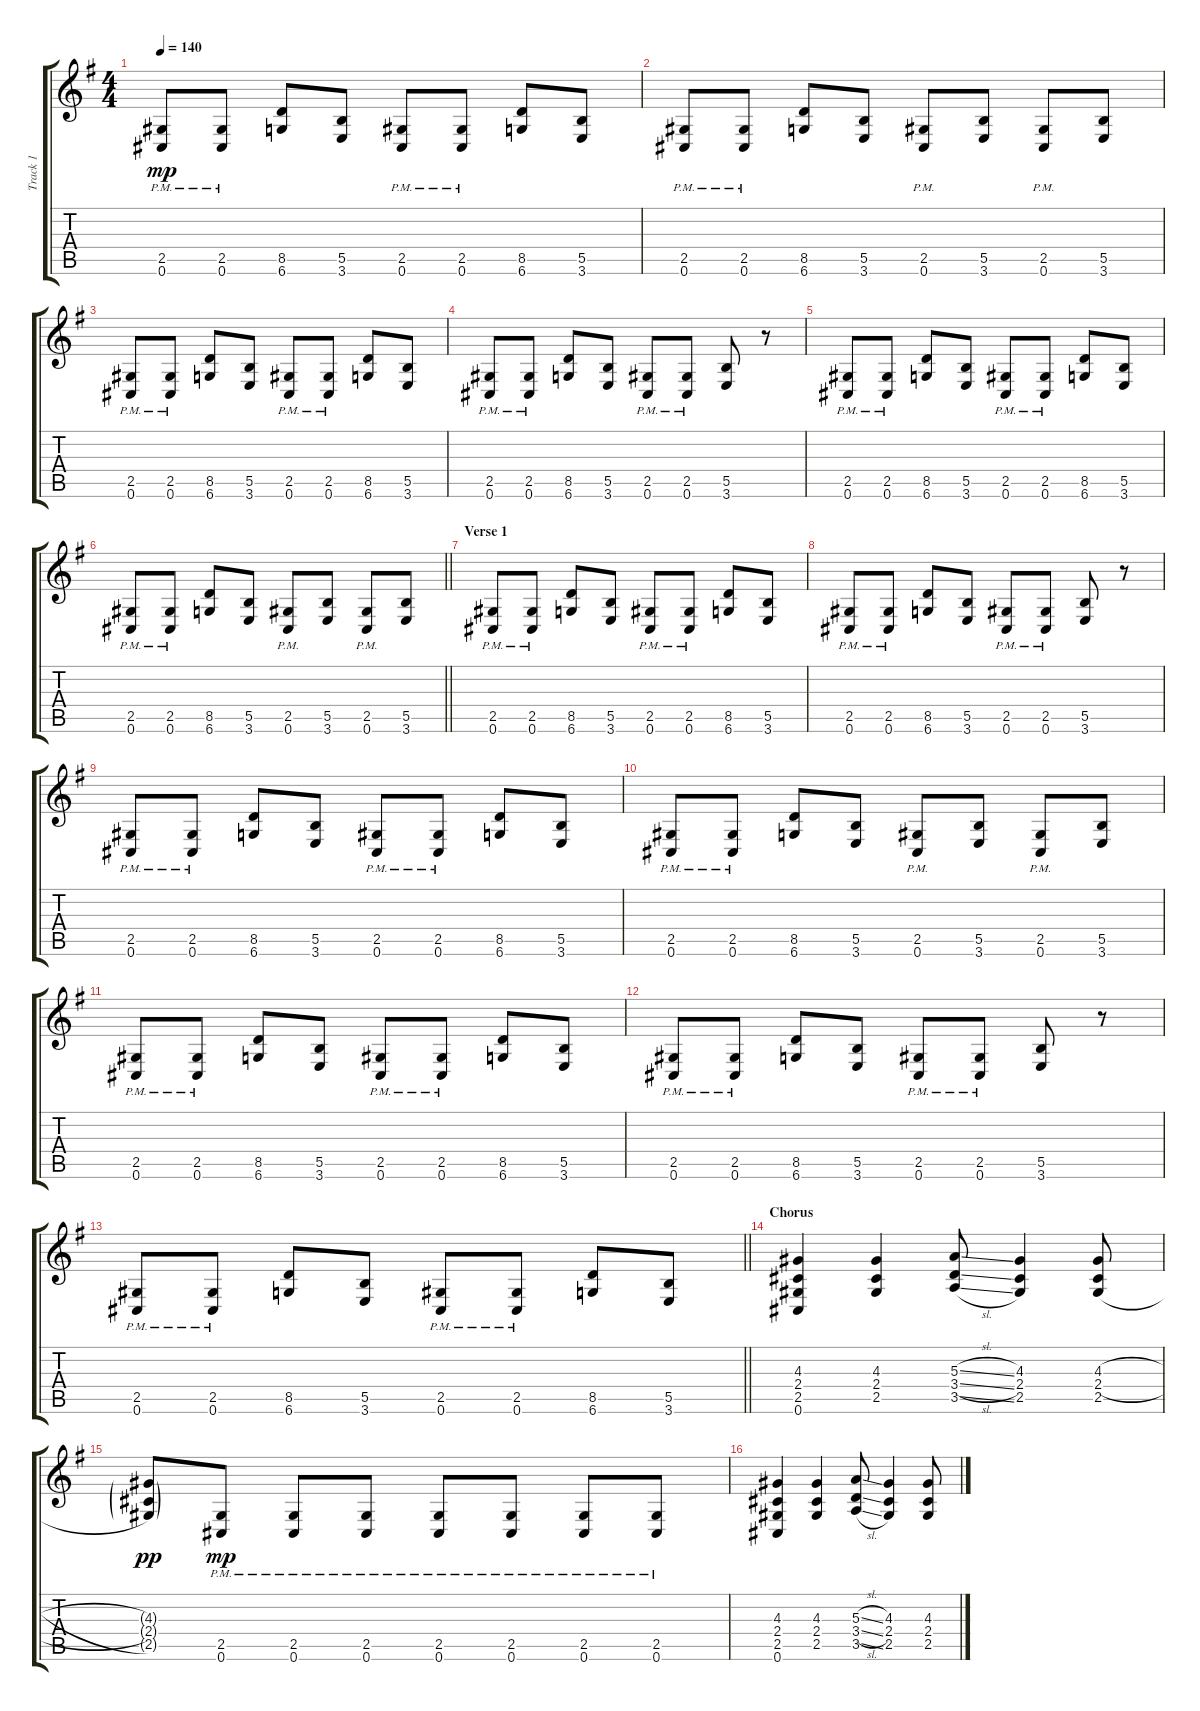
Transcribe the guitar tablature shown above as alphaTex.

\track ("Track 1" "Track 1") {instrument distortionguitar}
\staff {score tabs}
\tuning (Db4 Ab3 E3 B2 Gb2 Db2) {hide}
\ts (4 4)
\tempo 140
\clef g2
\ks g
(2.5{pm} 0.6{pm}).8{dy mp} (2.5{pm} 0.6{pm}).8 (8.5 6.6).8 (5.5 3.6).8 (2.5{pm} 0.6{pm}).8 (2.5{pm} 0.6{pm}).8 (8.5 6.6).8 (5.5 3.6).8 |
(2.5{pm} 0.6{pm}).8 (2.5{pm} 0.6{pm}).8 (8.5 6.6).8 (5.5 3.6).8 (2.5{pm} 0.6{pm}).8 (5.5 3.6).8 (2.5{pm} 0.6{pm}).8 (5.5 3.6).8 |
(2.5{pm} 0.6{pm}).8 (2.5{pm} 0.6{pm}).8 (8.5 6.6).8 (5.5 3.6).8 (2.5{pm} 0.6{pm}).8 (2.5{pm} 0.6{pm}).8 (8.5 6.6).8 (5.5 3.6).8 |
(2.5{pm} 0.6{pm}).8 (2.5{pm} 0.6{pm}).8 (8.5 6.6).8 (5.5 3.6).8 (2.5{pm} 0.6{pm}).8 (2.5{pm} 0.6{pm}).8 (5.5 3.6).8 r.8 |
(2.5{pm} 0.6{pm}).8 (2.5{pm} 0.6{pm}).8 (8.5 6.6).8 (5.5 3.6).8 (2.5{pm} 0.6{pm}).8 (2.5{pm} 0.6{pm}).8 (8.5 6.6).8 (5.5 3.6).8 |
\barLineRight lightlight
(2.5{pm} 0.6{pm}).8 (2.5{pm} 0.6{pm}).8 (8.5 6.6).8 (5.5 3.6).8 (2.5{pm} 0.6{pm}).8 (5.5 3.6).8 (2.5{pm} 0.6{pm}).8 (5.5 3.6).8 |
\section ("" "Verse 1")
(2.5{pm} 0.6{pm}).8 (2.5{pm} 0.6{pm}).8 (8.5 6.6).8 (5.5 3.6).8 (2.5{pm} 0.6{pm}).8 (2.5{pm} 0.6{pm}).8 (8.5 6.6).8 (5.5 3.6).8 |
(2.5{pm} 0.6{pm}).8 (2.5{pm} 0.6{pm}).8 (8.5 6.6).8 (5.5 3.6).8 (2.5{pm} 0.6{pm}).8 (2.5{pm} 0.6{pm}).8 (5.5 3.6).8 r.8 |
(2.5{pm} 0.6{pm}).8 (2.5{pm} 0.6{pm}).8 (8.5 6.6).8 (5.5 3.6).8 (2.5{pm} 0.6{pm}).8 (2.5{pm} 0.6{pm}).8 (8.5 6.6).8 (5.5 3.6).8 |
(2.5{pm} 0.6{pm}).8 (2.5{pm} 0.6{pm}).8 (8.5 6.6).8 (5.5 3.6).8 (2.5{pm} 0.6{pm}).8 (5.5 3.6).8 (2.5{pm} 0.6{pm}).8 (5.5 3.6).8 |
(2.5{pm} 0.6{pm}).8 (2.5{pm} 0.6{pm}).8 (8.5 6.6).8 (5.5 3.6).8 (2.5{pm} 0.6{pm}).8 (2.5{pm} 0.6{pm}).8 (8.5 6.6).8 (5.5 3.6).8 |
(2.5{pm} 0.6{pm}).8 (2.5{pm} 0.6{pm}).8 (8.5 6.6).8 (5.5 3.6).8 (2.5{pm} 0.6{pm}).8 (2.5{pm} 0.6{pm}).8 (5.5 3.6).8 r.8 |
\barLineRight lightlight
(2.5{pm} 0.6{pm}).8 (2.5{pm} 0.6{pm}).8 (8.5 6.6).8 (5.5 3.6).8 (2.5{pm} 0.6{pm}).8 (2.5{pm} 0.6{pm}).8 (8.5 6.6).8 (5.5 3.6).8 |
\section ("" "Chorus")
(4.3 2.4 2.5 0.6).4 (4.3 2.4 2.5).4 (5.3{sl} 3.4{sl} 3.5{sl}).8 (4.3 2.4 2.5).4 (4.3{h} 2.4{h} 2.5{h}).8 |
(4.3{g} 2.4{g} 2.5{g}).8{dy pp} (2.5{pm} 0.6{pm}).8{dy mp} (2.5{pm} 0.6{pm}).8 (2.5{pm} 0.6{pm}).8 (2.5{pm} 0.6{pm}).8 (2.5{pm} 0.6{pm}).8 (2.5{pm} 0.6{pm}).8 (2.5{pm} 0.6{pm}).8 |
(4.3 2.4 2.5 0.6).4 (4.3 2.4 2.5).4 (5.3{sl} 3.4{sl} 3.5{sl}).8 (4.3 2.4 2.5).4 (4.3{h} 2.4{h} 2.5{h}).8
